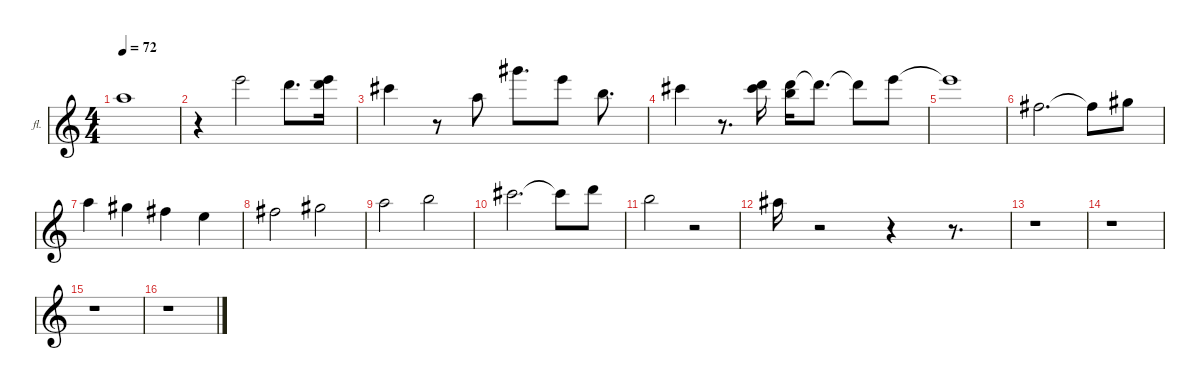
\hideDynamics
\bracketExtendMode nobrackets
\firstSystemTrackNameOrientation horizontal
\otherSystemsTrackNameOrientation horizontal
\track ("Flute" "fl.") {instrument ocarina}
\staff {score}
\tuning (E4 B3 G3 D3 A2 E2)
\ts (4 4)
\tempo 72
\clef g2
\ks aminor
22.2.1{dy mf} |
r.4 24.1.2 27.2.8{d} (27.2 24.1).16 |
21.1{acc #}.4 r.8 22.2.8 28.1{acc #}.8{d} 24.1.8 19.1.8{d} |
21.1{acc #}.4 r.8{d} (26.2{acc #} 22.1).16 (24.2 22.1).16 22.1{t}.8{d} 22.1{t}.8 24.1.8 |
24.1{t}.1 |
14.1{acc #}.2{d} 14.1{t acc #}.8 16.1{acc #}.8 |
17.1.4 16.1{acc #}.4 14.1{acc #}.4 12.1.4 |
14.1{acc #}.2 16.1{acc #}.2 |
17.1.2 19.1.2 |
21.1{acc #}.2{d} 21.1{t acc #}.8 22.1.8 |
19.1.2 r.2 |
18.1{acc #}.16 r.2 r.4 r.8{d} |
r.1 |
r.1 |
r.1 |
r.1
